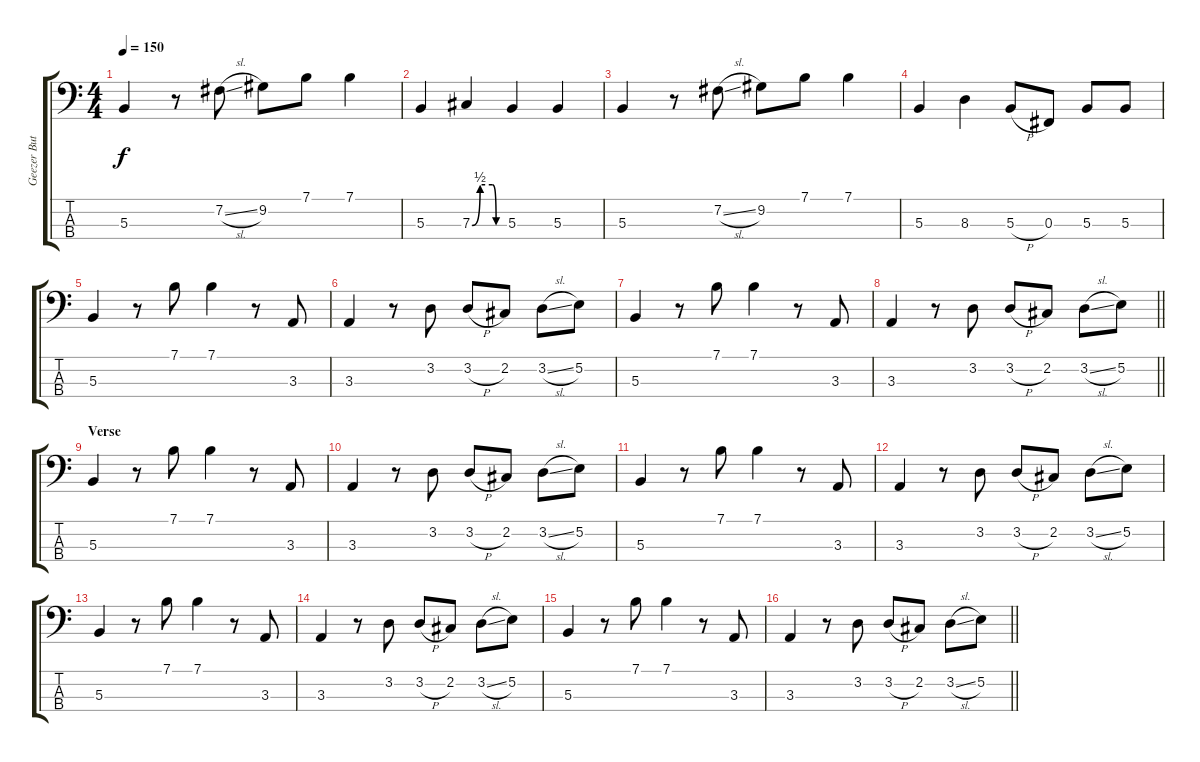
\track ("Geezer Butler" "Geezer But") {instrument electricbassfinger}
\staff {score tabs}
\tuning (E2 B1 Gb1 Db1) {hide}
\ts (4 4)
\tempo 150
\clef f4
\ks c
5.3.4{dy f} r.8 7.2{sl}.8 9.2.8 7.1.8 7.1.4 |
5.3.4 7.3{be (custom 0 0 15 2 38 2 45 0 60 0)}.4 5.3.4 5.3.4 |
5.3.4 r.8 7.2{sl}.8 9.2.8 7.1.8 7.1.4 |
5.3.4 8.3.4 5.3{h}.8 0.3.8 5.3.8 5.3.8 |
5.3.4 r.8 7.1.8 7.1.4 r.8 3.3.8 |
3.3.4 r.8 3.2.8 3.2{h}.8 2.2.8 3.2{sl}.8 5.2.8 |
5.3.4 r.8 7.1.8 7.1.4 r.8 3.3.8 |
\barLineRight lightlight
3.3.4 r.8 3.2.8 3.2{h}.8 2.2.8 3.2{sl}.8 5.2.8 |
\section ("" "Verse")
5.3.4 r.8 7.1.8 7.1.4 r.8 3.3.8 |
3.3.4 r.8 3.2.8 3.2{h}.8 2.2.8 3.2{sl}.8 5.2.8 |
5.3.4 r.8 7.1.8 7.1.4 r.8 3.3.8 |
3.3.4 r.8 3.2.8 3.2{h}.8 2.2.8 3.2{sl}.8 5.2.8 |
5.3.4 r.8 7.1.8 7.1.4 r.8 3.3.8 |
3.3.4 r.8 3.2.8 3.2{h}.8 2.2.8 3.2{sl}.8 5.2.8 |
5.3.4 r.8 7.1.8 7.1.4 r.8 3.3.8 |
\barLineRight lightlight
3.3.4 r.8 3.2.8 3.2{h}.8 2.2.8 3.2{sl}.8 5.2.8
